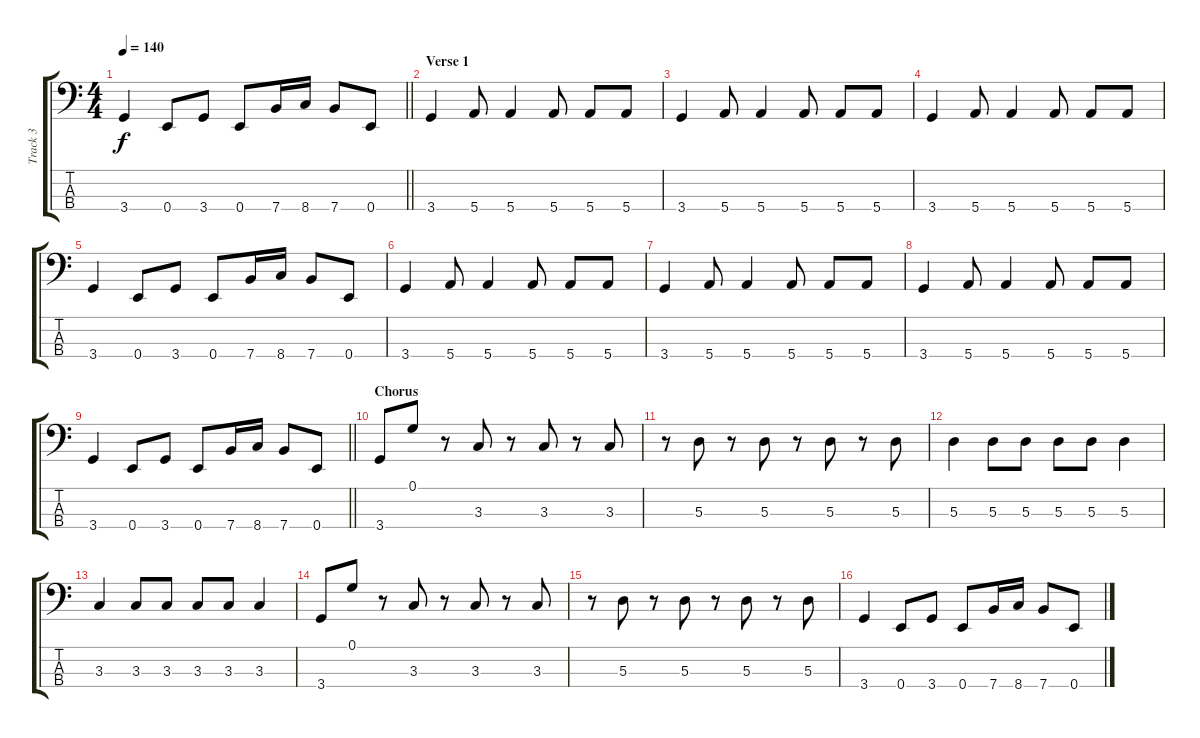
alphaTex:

\track ("Track 3" "Track 3") {instrument electricbassfinger}
\staff {score tabs}
\tuning (G2 D2 A1 E1) {hide}
\ts (4 4)
\tempo 140
\clef f4
\barLineRight lightlight
\ks c
3.4.4{dy f} 0.4.8 3.4.8 0.4.8 7.4.16 8.4.16 7.4.8 0.4.8 |
\section ("" "Verse 1")
3.4.4 5.4.8 5.4.4 5.4.8 5.4.8 5.4.8 |
3.4.4 5.4.8 5.4.4 5.4.8 5.4.8 5.4.8 |
3.4.4 5.4.8 5.4.4 5.4.8 5.4.8 5.4.8 |
3.4.4 0.4.8 3.4.8 0.4.8 7.4.16 8.4.16 7.4.8 0.4.8 |
3.4.4 5.4.8 5.4.4 5.4.8 5.4.8 5.4.8 |
3.4.4 5.4.8 5.4.4 5.4.8 5.4.8 5.4.8 |
3.4.4 5.4.8 5.4.4 5.4.8 5.4.8 5.4.8 |
\barLineRight lightlight
3.4.4 0.4.8 3.4.8 0.4.8 7.4.16 8.4.16 7.4.8 0.4.8 |
\section ("" "Chorus")
3.4.8 0.1.8 r.8 3.3.8 r.8 3.3.8 r.8 3.3.8 |
r.8 5.3.8 r.8 5.3.8 r.8 5.3.8 r.8 5.3.8 |
5.3.4 5.3.8 5.3.8 5.3.8 5.3.8 5.3.4 |
3.3.4 3.3.8 3.3.8 3.3.8 3.3.8 3.3.4 |
3.4.8 0.1.8 r.8 3.3.8 r.8 3.3.8 r.8 3.3.8 |
r.8 5.3.8 r.8 5.3.8 r.8 5.3.8 r.8 5.3.8 |
3.4.4 0.4.8 3.4.8 0.4.8 7.4.16 8.4.16 7.4.8 0.4.8
